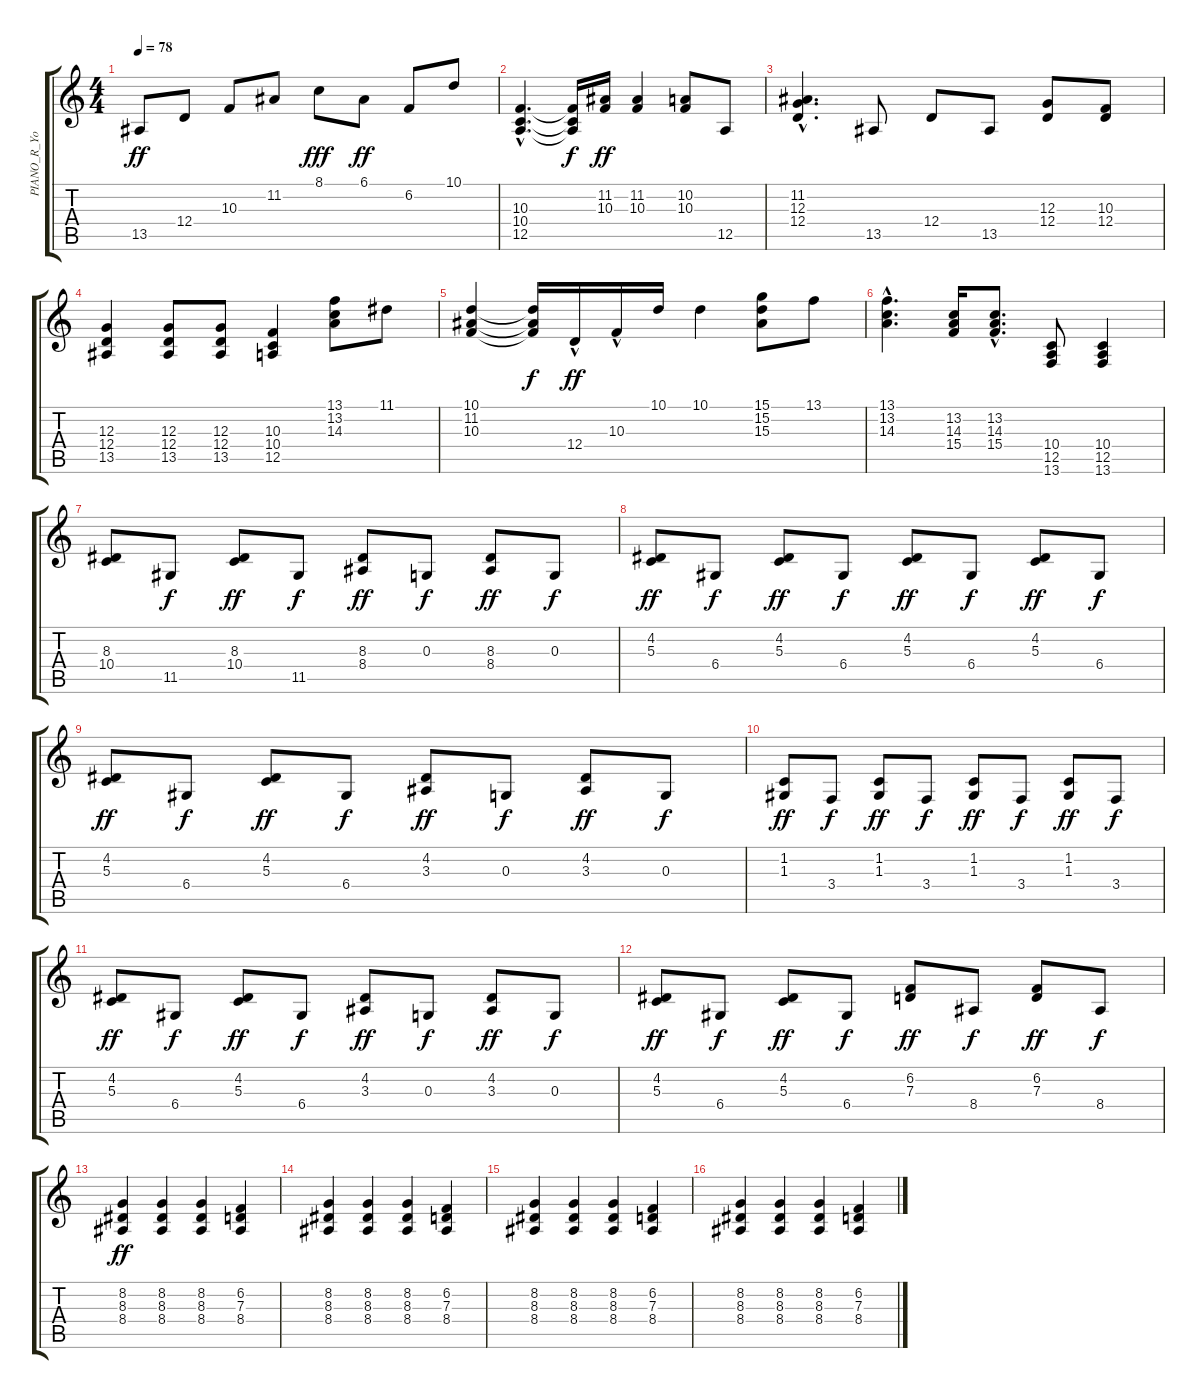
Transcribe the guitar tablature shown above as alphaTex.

\track ("PIANO_R_Yoshiki" "PIANO_R_Yo") {instrument acousticgrandpiano}
\staff {score tabs}
\tuning (E4 B3 G3 D3 A2 E2) {hide}
\ts (4 4)
\tempo 78
\clef g2
\ks c
13.5.8{dy ff} 12.4.8 10.3.8 11.2.8 8.1.8{dy fff} 6.1.8{dy ff} 6.2.8 10.1.8 |
(10.3{hac} 10.4{hac} 12.5{hac}).4{d} (10.3{t} 10.4{t} 12.5{t}).16{dy f} (11.2 10.3).16{dy ff} (11.2 10.3).4 (10.2 10.3).8 12.5.8 |
(11.2{hac} 12.3{hac} 12.4{hac}).4{d} 13.5.8 12.4.8 13.5.8 (12.3 12.4).8 (10.3 12.4).8 |
(12.3 12.4 13.5).4 (12.3 12.4 13.5).8 (12.3 12.4 13.5).8 (10.3 10.4 12.5).4 (13.1 13.2 14.3).8 11.1.8 |
(10.1 11.2 10.3).4 (10.1{t} 11.2{t} 10.3{t}).16{dy f} 12.4{hac}.16{dy ff} 10.3{hac}.16 10.1.16 10.1.4 (15.1 15.2 15.3).8 13.1.8 |
(13.1{hac} 13.2{hac} 14.3{hac}).4{d} (13.2 14.3 15.4).16 (13.2{hac} 14.3{hac} 15.4{hac}).8{d} (10.4 12.5 13.6).8 (10.4 12.5 13.6).4 |
(8.3 10.4).8 11.5.8{dy f} (8.3 10.4).8{dy ff} 11.5.8{dy f} (8.3 8.4).8{dy ff} 0.3.8{dy f} (8.3 8.4).8{dy ff} 0.3.8{dy f} |
(4.2 5.3).8{dy ff} 6.4.8{dy f} (4.2 5.3).8{dy ff} 6.4.8{dy f} (4.2 5.3).8{dy ff} 6.4.8{dy f} (4.2 5.3).8{dy ff} 6.4.8{dy f} |
(4.2 5.3).8{dy ff} 6.4.8{dy f} (4.2 5.3).8{dy ff} 6.4.8{dy f} (4.2 3.3).8{dy ff} 0.3.8{dy f} (4.2 3.3).8{dy ff} 0.3.8{dy f} |
(1.2 1.3).8{dy ff} 3.4.8{dy f} (1.2 1.3).8{dy ff} 3.4.8{dy f} (1.2 1.3).8{dy ff} 3.4.8{dy f} (1.2 1.3).8{dy ff} 3.4.8{dy f} |
(4.2 5.3).8{dy ff} 6.4.8{dy f} (4.2 5.3).8{dy ff} 6.4.8{dy f} (4.2 3.3).8{dy ff} 0.3.8{dy f} (4.2 3.3).8{dy ff} 0.3.8{dy f} |
(4.2 5.3).8{dy ff} 6.4.8{dy f} (4.2 5.3).8{dy ff} 6.4.8{dy f} (6.2 7.3).8{dy ff} 8.4.8{dy f} (6.2 7.3).8{dy ff} 8.4.8{dy f} |
(8.2 8.3 8.4).4{dy ff} (8.2 8.3 8.4).4 (8.2 8.3 8.4).4 (6.2 7.3 8.4).4 |
(8.2 8.3 8.4).4 (8.2 8.3 8.4).4 (8.2 8.3 8.4).4 (6.2 7.3 8.4).4 |
(8.2 8.3 8.4).4 (8.2 8.3 8.4).4 (8.2 8.3 8.4).4 (6.2 7.3 8.4).4 |
(8.2 8.3 8.4).4 (8.2 8.3 8.4).4 (8.2 8.3 8.4).4 (6.2 7.3 8.4).4
